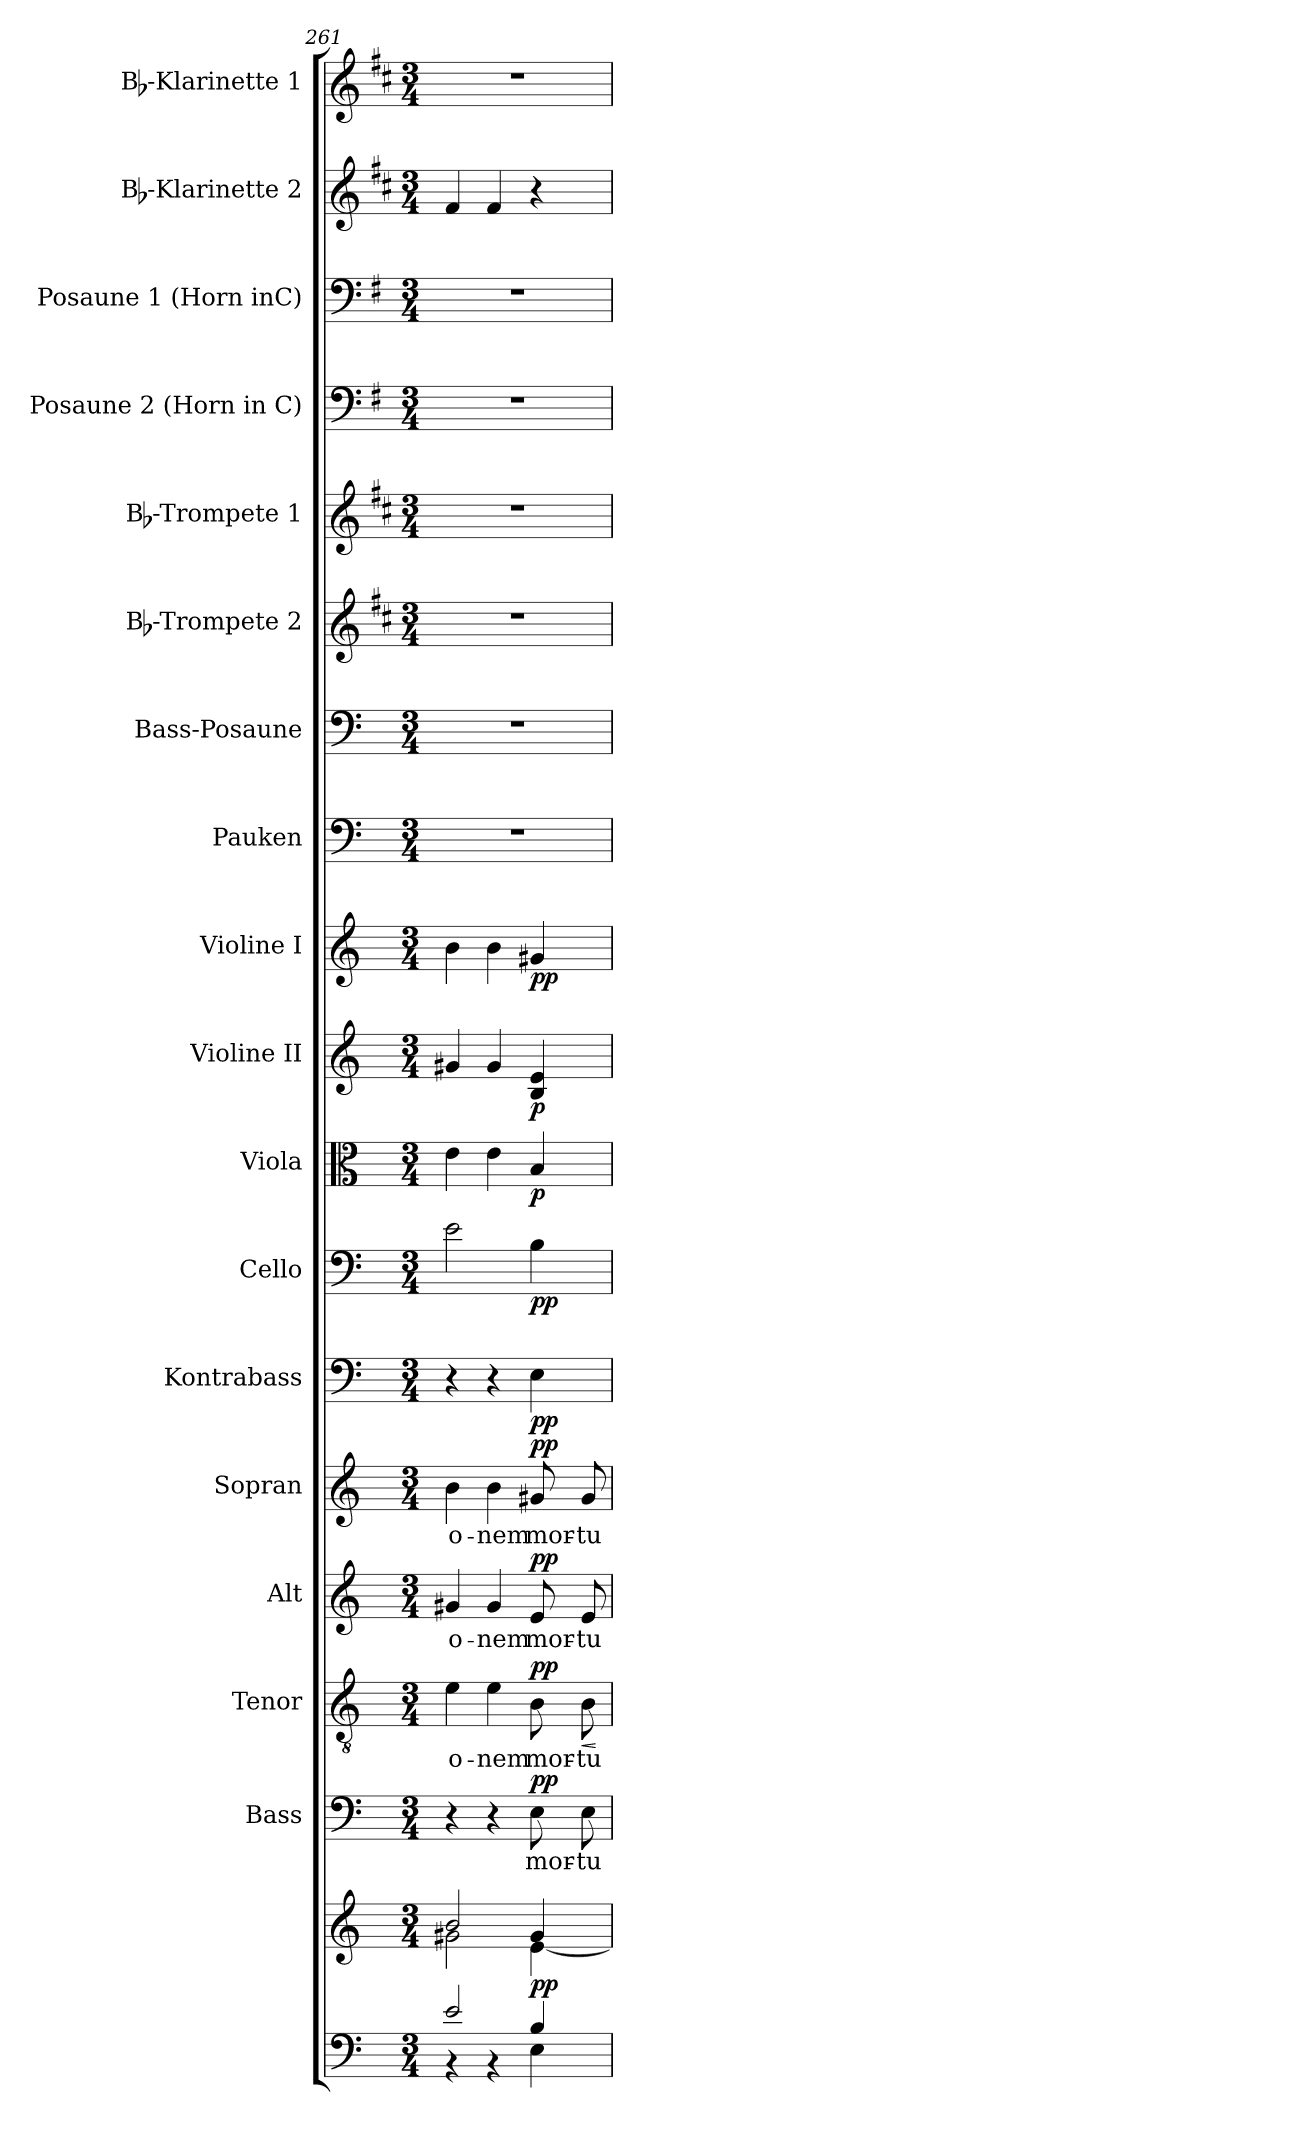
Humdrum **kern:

**kern	**kern	**dynam	**kern	**text	**dynam	**kern	**text	**dynam	**kern	**text	**dynam	**kern	**text	**dynam	**kern	**dynam	**kern	**dynam	**kern	**dynam	**kern	**dynam	**kern	**dynam	**kern	**kern	**kern	**kern	**kern	**kern	**kern	**kern
*part18	*part18	*part18	*part17	*part17	*part17	*part16	*part16	*part16	*part15	*part15	*part15	*part14	*part14	*part14	*part13	*part13	*part12	*part12	*part11	*part11	*part10	*part10	*part9	*part9	*part8	*part7	*part6	*part5	*part4	*part3	*part2	*part1
*staff19	*staff18	*staff18/19	*staff17	*staff17	*staff17	*staff16	*staff16	*staff16	*staff15	*staff15	*staff15	*staff14	*staff14	*staff14	*staff13	*staff13	*staff12	*staff12	*staff11	*staff11	*staff10	*staff10	*staff9	*staff9	*staff8	*staff7	*staff6	*staff5	*staff4	*staff3	*staff2	*staff1
*	*	*	*I"Bass	*	*	*I"Tenor	*	*	*I"Alt	*	*	*I"Sopran	*	*	*I"Kontrabass	*	*I"Cello	*	*I"Viola	*	*I"Violine II	*	*I"Violine I	*	*I"Pauken	*I"Bass-Posaune	*I"Bb-Trompete 2	*I"Bb-Trompete 1	*I"Posaune 2 (Horn in C)	*I"Posaune 1 (Horn inC)	*I"Bb-Klarinette 2	*I"Bb-Klarinette 1
*	*	*	*I'B.	*	*	*I'T.	*	*	*I'A.	*	*	*I'S.	*	*	*I'Kb.	*	*	*	*I'Vla.	*	*I'Vl. II	*	*I'Vl. I	*	*I'Pk.	*I'B-Pos.	*I'Bb Trp. 2	*I'Bb Trp. 1	*I'Pos. 2	*I'Pos. 1	*I'Bb Kl. 2	*I'Bb Kl. 1
*clefF4	*clefG2	*	*clefF4	*	*	*clefGv2	*	*	*clefG2	*	*	*clefG2	*	*	*clefF4	*	*clefF4	*	*clefC3	*	*clefG2	*	*clefG2	*	*clefF4	*clefF4	*clefG2	*clefG2	*clefF4	*clefF4	*clefG2	*clefG2
*	*	*	*	*	*	*	*	*	*	*	*	*	*	*	*ITrd7c12	*	*	*	*	*	*	*	*	*	*	*	*ITrd1c2	*ITrd1c2	*ITrd4c7	*ITrd4c7	*ITrd1c2	*ITrd1c2
*k[]	*k[]	*	*k[]	*	*	*k[]	*	*	*k[]	*	*	*k[]	*	*	*k[]	*	*k[]	*	*k[]	*	*k[]	*	*k[]	*	*k[]	*k[]	*k[]	*k[]	*k[]	*k[]	*k[]	*k[]
*C:	*C:	*	*C:	*	*	*C:	*	*	*C:	*	*	*C:	*	*	*C:	*	*C:	*	*C:	*	*C:	*	*C:	*	*C:	*C:	*C:	*C:	*C:	*C:	*C:	*C:
*M3/4	*M3/4	*	*M3/4	*	*	*M3/4	*	*	*M3/4	*	*	*M3/4	*	*	*M3/4	*	*M3/4	*	*M3/4	*	*M3/4	*	*M3/4	*	*M3/4	*M3/4	*M3/4	*M3/4	*M3/4	*M3/4	*M3/4	*M3/4
=261	=261	=261	=261	=261	=261	=261	=261	=261	=261	=261	=261	=261	=261	=261	=261	=261	=261	=261	=261	=261	=261	=261	=261	=261	=261	=261	=261	=261	=261	=261	=261	=261
*^	*^	*	*	*	*	*	*	*	*	*	*	*	*	*	*	*	*	*	*	*	*	*	*	*	*	*	*	*	*	*	*	*
!	!	!	!	!	!	!	!	!	!LO:LY:b	!	!	!LO:LY:b	!	!	!LO:LY:b	!	!	!	!	!	!	!	!	!	!	!	!	!	!	!	!	!	!	!
2e/	4r	2b/	2g#X\	.	4r	.	.	4e\	-o-	.	4g#X/	-o-	.	4b\	-o-	.	4r	.	2e\	.	4e\	.	4g#X/	.	4b\	.	2.r	2.r	2.r	2.r	2.r	2.r	4e/	2.r
!	!	!	!	!	!	!	!	!	!LO:LY:b	!	!	!LO:LY:b	!	!	!LO:LY:b	!	!	!	!	!	!	!	!	!	!	!	!	!	!	!	!	!	!	!
.	4r	.	.	.	4r	.	.	4e\	-nem	.	4g#/	-nem	.	4b\	-nem	.	4r	.	.	.	4e\	.	4g#/	.	4b\	.	.	.	.	.	.	.	4e/	.
!	!	!	!	!LO:DY:b	!	!LO:LY:b	!LO:DY:a	!	!LO:LY:b	!LO:DY:a	!	!LO:LY:b	!LO:DY:a	!	!LO:LY:b	!LO:DY:a	!	!LO:DY:b	!	!LO:DY:b	!	!LO:DY:b	!	!LO:DY:b	!	!LO:DY:b	!	!	!	!	!	!	!	!
4B/	4E\	4g#/	[<4e\	pp	8E\	mor-	pp	8B\	mor-	pp	8e/	mor-	pp	8g#X/	mor-	pp	4EE\	pp	4B\	pp	4B/	p	4B/ 4e/	p	4g#X/	pp	.	.	.	.	.	.	4r	.
!	!	!	!	!	!	!LO:LY:b	!	!	!LO:LY:b	!LO:HP:b	!	!LO:LY:b	!	!	!LO:LY:b	!	!	!	!	!	!	!	!	!	!	!	!	!	!	!	!	!	!	!
.	.	.	.	.	8E\	-tu-	.	8B\	-tu-	<	8e/	-tu-	.	8g#/	-tu-	.	.	.	.	.	.	.	.	.	.	.	.	.	.	.	.	.	.	.
*v	*v	*	*	*	*	*	*	*	*	*	*	*	*	*	*	*	*	*	*	*	*	*	*	*	*	*	*	*	*	*	*	*	*	*
*	*v	*v	*	*	*	*	*	*	*	*	*	*	*	*	*	*	*	*	*	*	*	*	*	*	*	*	*	*	*	*	*	*	*
.	.	.	.	.	.	.	.	[	.	.	.	.	.	.	.	.	.	.	.	.	.	.	.	.	.	.	.	.	.	.	.	.
=	=	=	=	=	=	=	=	=	=	=	=	=	=	=	=	=	=	=	=	=	=	=	=	=	=	=	=	=	=	=	=	=
*-	*-	*-	*-	*-	*-	*-	*-	*-	*-	*-	*-	*-	*-	*-	*-	*-	*-	*-	*-	*-	*-	*-	*-	*-	*-	*-	*-	*-	*-	*-	*-	*-
